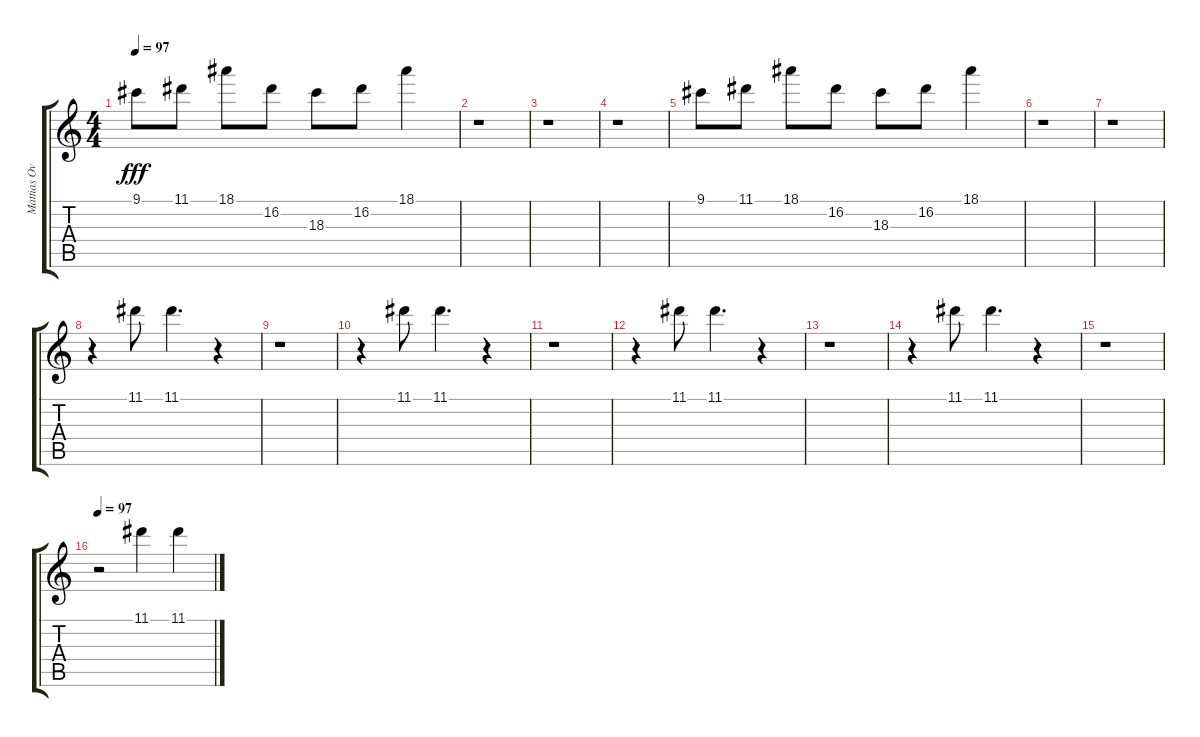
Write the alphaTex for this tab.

\track ("Mattias Overdubs" "Mattias Ov") {instrument distortionguitar}
\staff {score tabs}
\tuning (E4 B3 G3 D3 A2 E2) {hide}
\ts (4 4)
\tempo 97
\clef g2
\ks c
9.1.8{dy fff} 11.1.8 18.1.8 16.2.8 18.3.8 16.2.8 18.1.4 |
r.1 |
r.1 |
r.1 |
9.1.8 11.1.8 18.1.8 16.2.8 18.3.8 16.2.8 18.1.4 |
r.1 |
r.1 |
r.4 11.1.8 11.1.4{d} r.4 |
r.1 |
r.4 11.1.8 11.1.4{d} r.4 |
r.1 |
r.4 11.1.8 11.1.4{d} r.4 |
r.1 |
r.4 11.1.8 11.1.4{d} r.4 |
r.1 |
\tempo 97
r.2 11.1.4 11.1.4
